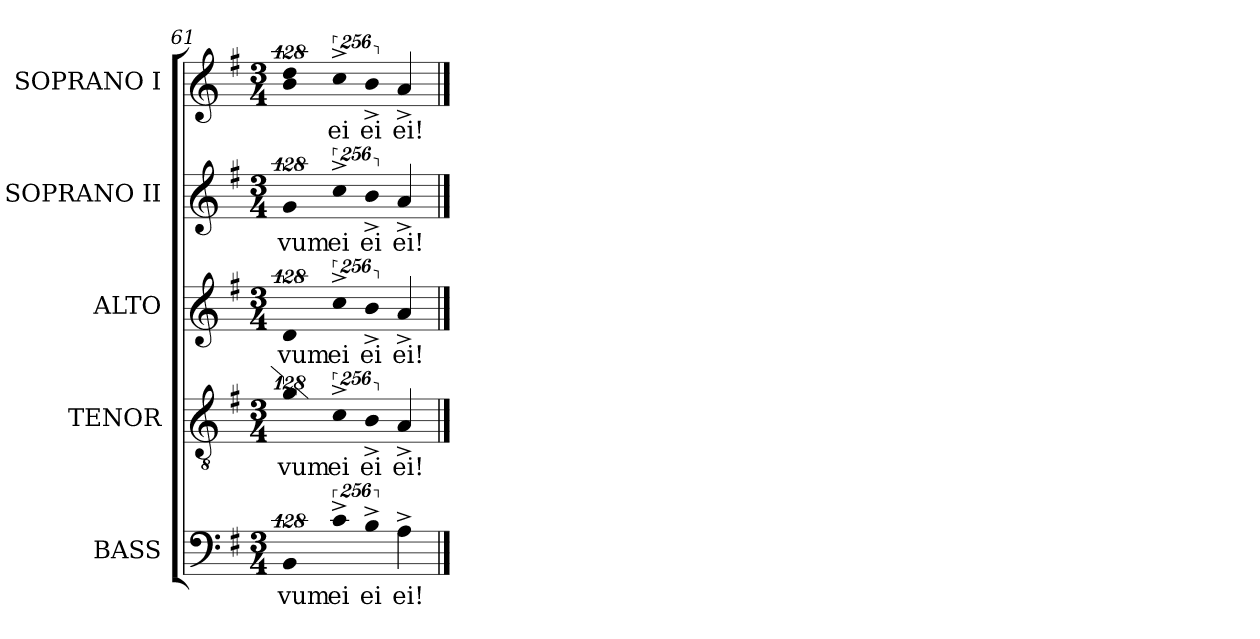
**kern	**text	**kern	**text	**kern	**text	**kern	**text	**kern	**text
*part5	*part5	*part4	*part4	*part3	*part3	*part2	*part2	*part1	*part1
*staff5	*staff5	*staff4	*staff4	*staff3	*staff3	*staff2	*staff2	*staff1	*staff1
*I"BASS	*	*I"TENOR	*	*I"ALTO	*	*I"SOPRANO II	*	*I"SOPRANO I	*
*I'B.	*	*I'T.	*	*I'A.	*	*I'S. II	*	*I'S. I	*
*clefF4	*	*clefGv2	*	*clefG2	*	*clefG2	*	*clefG2	*
*	*	*ITrd7c12	*	*	*	*	*	*	*
*k[f#]	*	*k[f#]	*	*k[f#]	*	*k[f#]	*	*k[f#]	*
*G:	*	*G:	*	*G:	*	*G:	*	*G:	*
*M3/4	*	*M3/4	*	*M3/4	*	*M3/4	*	*M3/4	*
=61	=61	=61	=61	=61	=61	=61	=61	=61	=61
!LO:N:vis=4	!	!	!	!	!	!	!	!	!
!	!LO:LY:b:color=#000000	!LO:N:vis=4	!	!	!	!	!	!	!
!	!	!	!LO:LY:b:color=#000000	!LO:N:vis=4	!	!	!	!	!
!	!	!	!	!	!LO:LY:b:color=#000000	!LO:N:vis=4	!	!	!
!	!	!	!	!	!	!	!LO:LY:b:color=#000000	!LO:N:vis=4	!
512%85BBi/	-vum	512%85Gi\	vum	512%85di/	-vum	512%85gi/	-vum	512%85bi\ 512%85ddi	.
!LO:N:vis=4	!	!	!	!	!	!	!	!	!
!	!LO:LY:b:color=#000000	!LO:N:vis=4	!	!	!	!	!	!	!
!	!	!	!LO:LY:b:color=#000000	!LO:N:vis=4	!	!	!	!	!
!	!	!	!	!	!LO:LY:b:color=#000000	!LO:N:vis=4	!	!	!
!	!	!	!	!	!	!	!LO:LY:b:color=#000000	!LO:N:vis=4	!
!	!	!	!	!	!	!	!	!	!LO:LY:b:color=#000000
1024%171c^i\	ei	1024%171C^i\	ei	1024%171cc^i\	ei	1024%171cc^i\	ei	1024%171cc^i\	ei
!LO:N:vis=4	!	!	!	!	!	!	!	!	!
!	!LO:LY:b:color=#000000	!LO:N:vis=4	!	!	!	!	!	!	!
!	!	!	!LO:LY:b:color=#000000	!LO:N:vis=4	!	!	!	!	!
!	!	!	!	!	!LO:LY:b:color=#000000	!LO:N:vis=4	!	!	!
!	!	!	!	!	!	!	!LO:LY:b:color=#000000	!LO:N:vis=4	!
!	!	!	!	!	!	!	!	!	!LO:LY:b:color=#000000
1024%171B^i\	ei	1024%171BB^i/	ei	1024%171b^i/	ei	1024%171b^i/	ei	1024%171b^i/	ei
!	!LO:LY:b:color=#000000	!	!	!	!	!	!	!	!
!	!	!	!LO:LY:b:color=#000000	!	!	!	!	!	!
!	!	!	!	!	!LO:LY:b:color=#000000	!	!	!	!
!	!	!	!	!	!	!	!LO:LY:b:color=#000000	!	!
!	!	!	!	!	!	!	!	!	!LO:LY:b:color=#000000
4A^i\	ei!	4AA^i/	ei!	4a^i/	ei!	4a^i/	ei!	4a^i/	ei!
==	==	==	==	==	==	==	==	==	==
*-	*-	*-	*-	*-	*-	*-	*-	*-	*-
